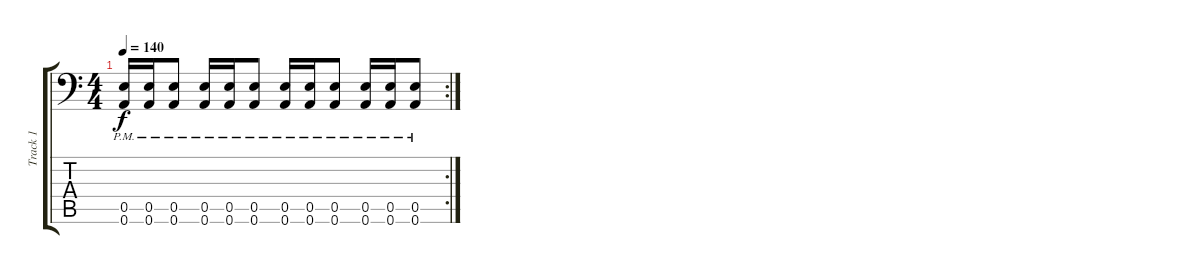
\track ("Track 1" "Track 1") {instrument distortionguitar}
\staff {score tabs}
\tuning (B3 Gb3 D3 A2 E2 A1) {hide}
\rc 2
\ts (4 4)
\tempo 140
\clef f4
\ks c
(0.5{pm} 0.6{pm}).16{dy f} (0.5{pm} 0.6{pm}).16 (0.5{pm} 0.6{pm}).8 (0.5{pm} 0.6{pm}).16 (0.5{pm} 0.6{pm}).16 (0.5{pm} 0.6{pm}).8 (0.5{pm} 0.6{pm}).16 (0.5{pm} 0.6{pm}).16 (0.5{pm} 0.6{pm}).8 (0.5{pm} 0.6{pm}).16 (0.5{pm} 0.6{pm}).16 (0.5{pm} 0.6{pm}).8
